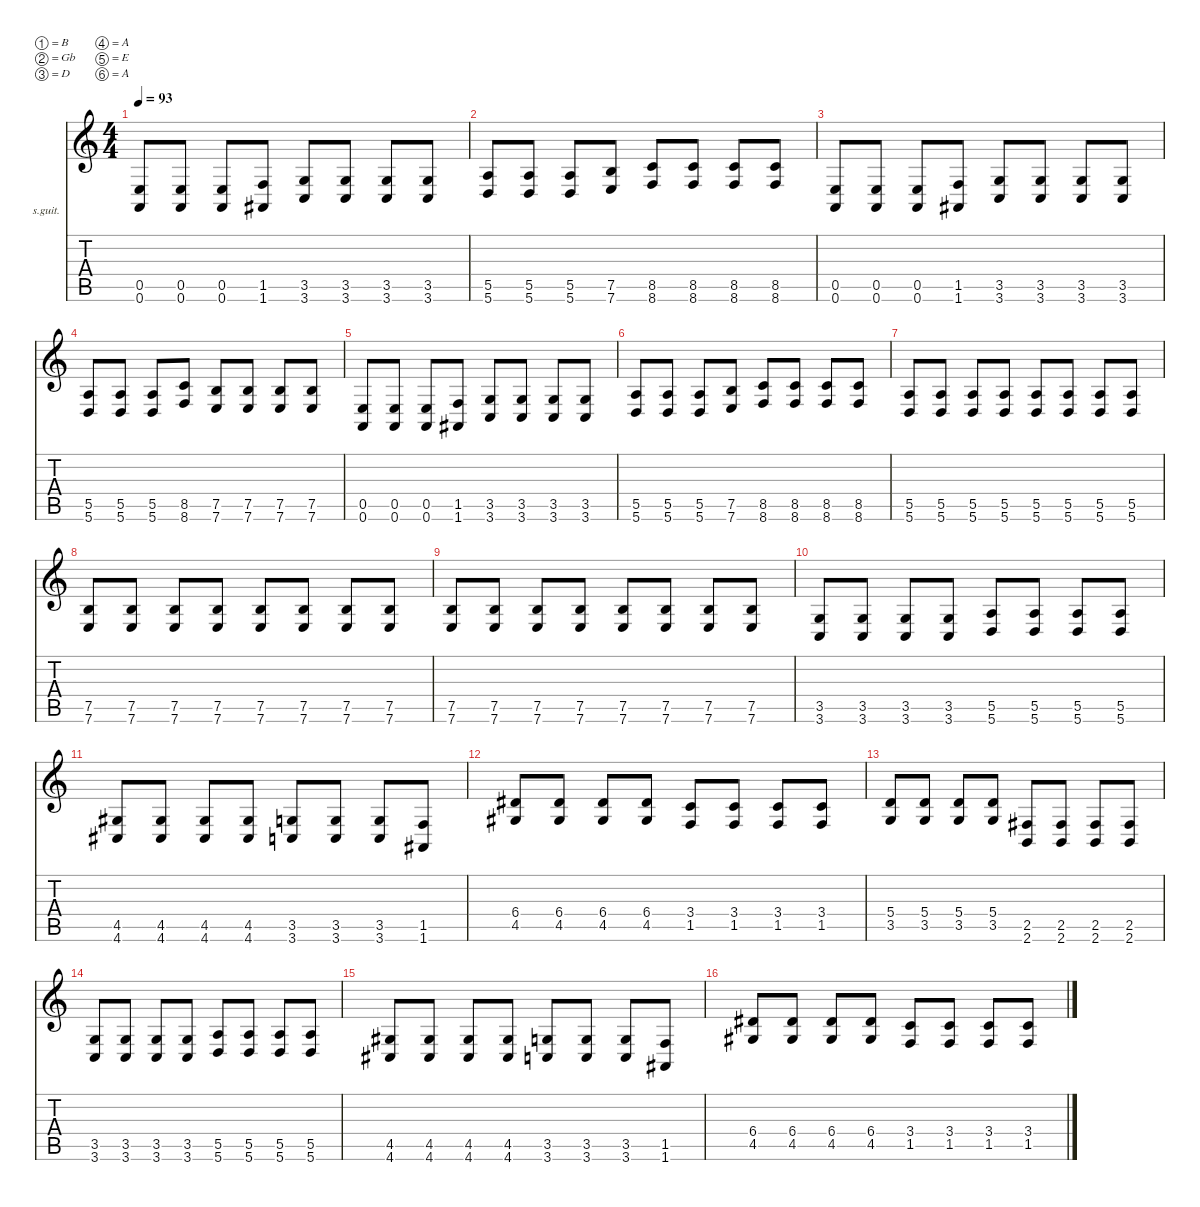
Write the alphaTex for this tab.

\defaultSystemsLayout 2
\hideDynamics
\bracketExtendMode nobrackets
\firstSystemTrackNameOrientation horizontal
\otherSystemsTrackNameOrientation horizontal
\track ("Lead Guitar" "s.guit.") {instrument acousticguitarsteel}
\staff {score tabs}
\tuning (B3 Gb3 D3 A2 E2 A1)
\ts (4 4)
\scale
1.03043
\tempo 93
\accidentals auto
\clef g2
\ottava regular
\simile none
\ks c
(0.5 0.6).8{dy f beam Up} (0.5 0.6).8{beam Up} (0.5 0.6).8{beam Up} (1.5 1.6{acc #}).8{beam Up} (3.5 3.6).8{beam Up} (3.5 3.6).8{beam Up} (3.5 3.6).8{beam Up} (3.5 3.6).8{beam Up} |
\scale
0.969568 (5.5 5.6).8{beam Up} (5.5 5.6).8{beam Up} (5.5 5.6).8{beam Up} (7.5 7.6).8{beam Up} (8.5 8.6).8{beam Up} (8.5 8.6).8{beam Up} (8.5 8.6).8{beam Up} (8.5 8.6).8{beam Up} |
\scale
1.03043 (0.5 0.6).8{beam Up} (0.5 0.6).8{beam Up} (0.5 0.6).8{beam Up} (1.5 1.6{acc #}).8{beam Up} (3.5 3.6).8{beam Up} (3.5 3.6).8{beam Up} (3.5 3.6).8{beam Up} (3.5 3.6).8{beam Up} |
\scale
0.969568 (5.5 5.6).8{beam Up} (5.5 5.6).8{beam Up} (5.5 5.6).8{beam Up} (8.5 8.6).8{beam Up} (7.5 7.6).8{beam Up} (7.5 7.6).8{beam Up} (7.5 7.6).8{beam Up} (7.5 7.6).8{beam Up} |
\scale
1.03043 (0.5 0.6).8{beam Up} (0.5 0.6).8{beam Up} (0.5 0.6).8{beam Up} (1.5 1.6{acc #}).8{beam Up} (3.5 3.6).8{beam Up} (3.5 3.6).8{beam Up} (3.5 3.6).8{beam Up} (3.5 3.6).8{beam Up} |
\scale
0.969568 (5.5 5.6).8{beam Up} (5.5 5.6).8{beam Up} (5.5 5.6).8{beam Up} (7.5 7.6).8{beam Up} (8.5 8.6).8{beam Up} (8.5 8.6).8{beam Up} (8.5 8.6).8{beam Up} (8.5 8.6).8{beam Up} |
\scale
1.03043 (5.5 5.6).8{beam Up} (5.5 5.6).8{beam Up} (5.5 5.6).8{beam Up} (5.5 5.6).8{beam Up} (5.5 5.6).8{beam Up} (5.5 5.6).8{beam Up} (5.5 5.6).8{beam Up} (5.5 5.6).8{beam Up} |
\scale
0.969568 (7.5 7.6).8{beam Up} (7.5 7.6).8{beam Up} (7.5 7.6).8{beam Up} (7.5 7.6).8{beam Up} (7.5 7.6).8{beam Up} (7.5 7.6).8{beam Up} (7.5 7.6).8{beam Up} (7.5 7.6).8{beam Up} |
\scale
1.03043 (7.5 7.6).8{beam Up} (7.5 7.6).8{beam Up} (7.5 7.6).8{beam Up} (7.5 7.6).8{beam Up} (7.5 7.6).8{beam Up} (7.5 7.6).8{beam Up} (7.5 7.6).8{beam Up} (7.5 7.6).8{beam Up} |
\scale
0.969568 (3.5 3.6).8{beam Up} (3.5 3.6).8{beam Up} (3.5 3.6).8{beam Up} (3.5 3.6).8{beam Up} (5.5 5.6).8{beam Up} (5.5 5.6).8{beam Up} (5.5 5.6).8{beam Up} (5.5 5.6).8{beam Up} |
\scale
1.03175 (4.5{acc #} 4.6{acc #}).8{beam Up} (4.5{acc #} 4.6{acc #}).8{beam Up} (4.5{acc #} 4.6{acc #}).8{beam Up} (4.5{acc #} 4.6{acc #}).8{beam Up} (3.5 3.6).8{beam Up} (3.5 3.6).8{beam Up} (3.5 3.6).8{beam Up} (1.5 1.6{acc #}).8{beam Up} |
\scale
0.968253 (6.4{acc #} 4.5{acc #}).8{beam Up} (6.4{acc #} 4.5{acc #}).8{beam Up} (6.4{acc #} 4.5{acc #}).8{beam Up} (6.4{acc #} 4.5{acc #}).8{beam Up} (3.4 1.5).8{beam Up} (3.4 1.5).8{beam Up} (3.4 1.5).8{beam Up} (3.4 1.5).8{beam Up} |
\scale
1.03043 (5.4 3.5).8{beam Up} (5.4 3.5).8{beam Up} (5.4 3.5).8{beam Up} (5.4 3.5).8{beam Up} (2.5{acc #} 2.6).8{beam Up} (2.5{acc #} 2.6).8{beam Up} (2.5{acc #} 2.6).8{beam Up} (2.5{acc #} 2.6).8{beam Up} |
\scale
0.969568 (3.5 3.6).8{beam Up} (3.5 3.6).8{beam Up} (3.5 3.6).8{beam Up} (3.5 3.6).8{beam Up} (5.5 5.6).8{beam Up} (5.5 5.6).8{beam Up} (5.5 5.6).8{beam Up} (5.5 5.6).8{beam Up} |
\scale
1.03175 (4.5{acc #} 4.6{acc #}).8{beam Up} (4.5{acc #} 4.6{acc #}).8{beam Up} (4.5{acc #} 4.6{acc #}).8{beam Up} (4.5{acc #} 4.6{acc #}).8{beam Up} (3.5 3.6).8{beam Up} (3.5 3.6).8{beam Up} (3.5 3.6).8{beam Up} (1.5 1.6{acc #}).8{beam Up} |
\scale
0.968253 (6.4{acc #} 4.5{acc #}).8{beam Up} (6.4{acc #} 4.5{acc #}).8{beam Up} (6.4{acc #} 4.5{acc #}).8{beam Up} (6.4{acc #} 4.5{acc #}).8{beam Up} (3.4 1.5).8{beam Up} (3.4 1.5).8{beam Up} (3.4 1.5).8{beam Up} (3.4 1.5).8{beam Up}
